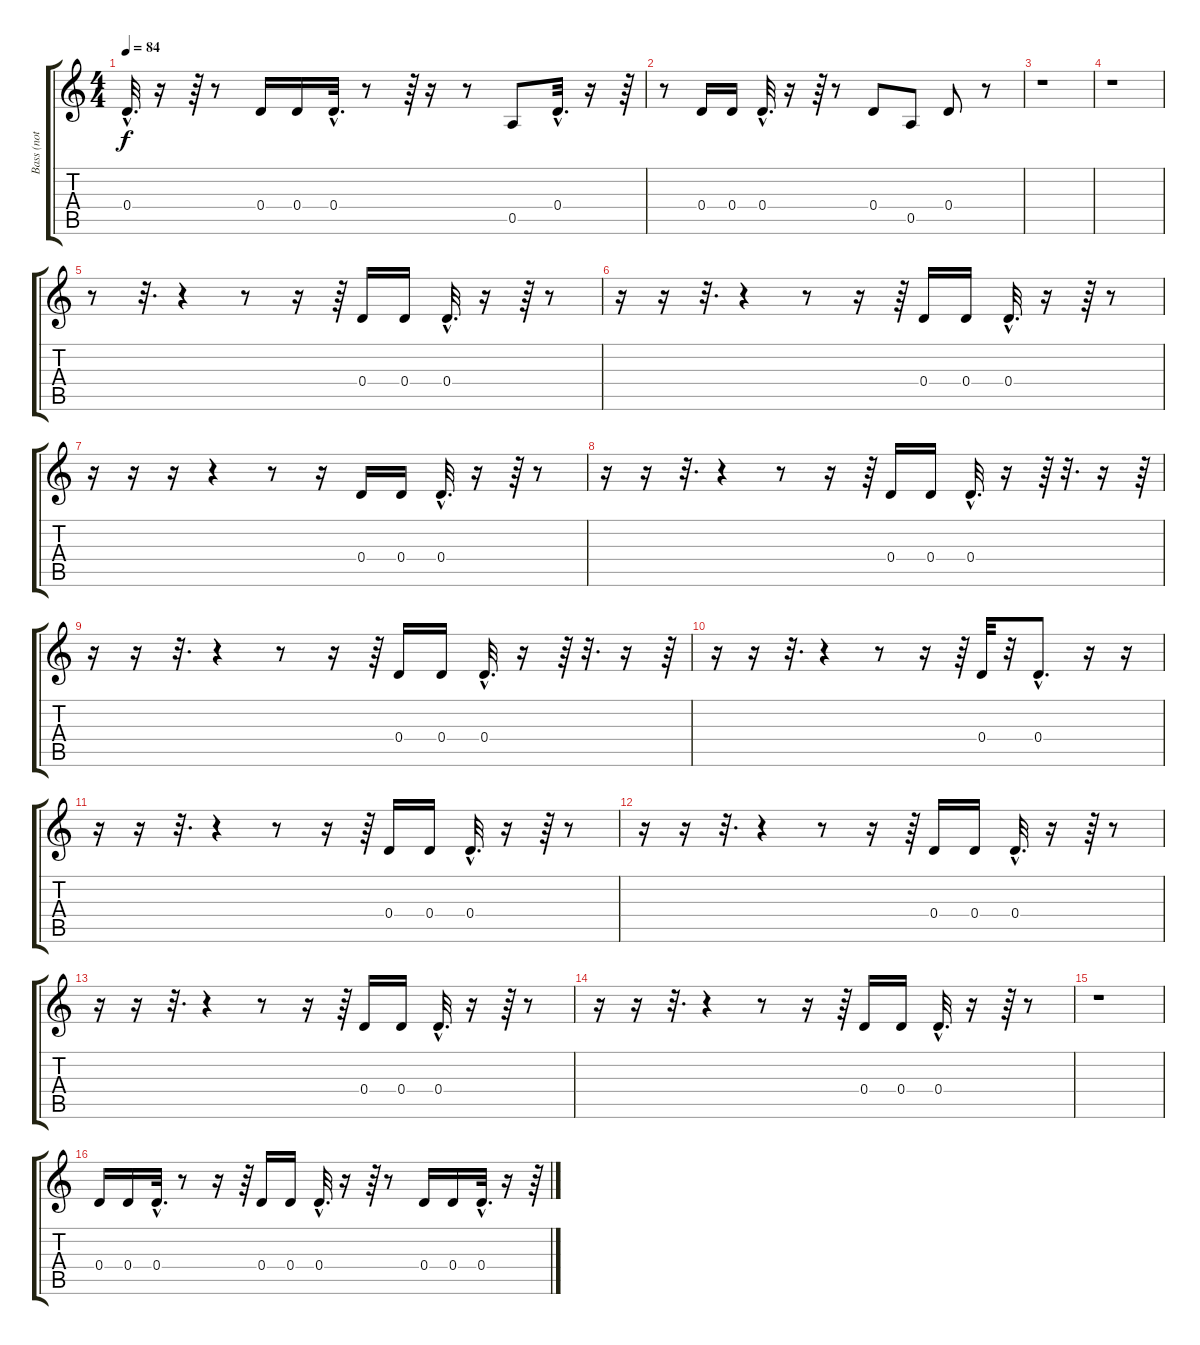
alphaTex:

\track ("Bass (not corrected)" "Bass (not ") {instrument electricbassfinger}
\staff {score tabs}
\tuning (E4 B3 G3 D3 A2 E2) {hide}
\ts (4 4)
\tempo 84
\clef g2
\ks c
0.4{hac}.32{d dy f} r.16 r.64 r.8 0.4.16 0.4.16 0.4{hac}.32{d} r.8 r.64 r.16 r.8 0.5.8 0.4{hac}.32{d} r.16 r.64 |
r.8 0.4.16 0.4.16 0.4{hac}.32{d} r.16 r.64 r.8 0.4.8 0.5.8 0.4.8 r.8 |
r.1 |
r.1 |
r.8 r.32{d} r.4 r.8 r.16 r.64 0.4.16 0.4.16 0.4{hac}.32{d} r.16 r.64 r.8 |
r.16 r.16 r.32{d} r.4 r.8 r.16 r.64 0.4.16 0.4.16 0.4{hac}.32{d} r.16 r.64 r.8 |
r.16 r.16 r.16 r.4 r.8 r.16 0.4.16 0.4.16 0.4{hac}.32{d} r.16 r.64 r.8 |
r.16 r.16 r.32{d} r.4 r.8 r.16 r.64 0.4.16 0.4.16 0.4{hac}.32{d} r.16 r.64 r.32{d} r.16 r.64 |
r.16 r.16 r.32{d} r.4 r.8 r.16 r.64 0.4.16 0.4.16 0.4{hac}.32{d} r.16 r.64 r.32{d} r.16 r.64 |
r.16 r.16 r.32{d} r.4 r.8 r.16 r.64 0.4.32 r.32 0.4{hac}.8{d} r.16 r.16 |
r.16 r.16 r.32{d} r.4 r.8 r.16 r.64 0.4.16 0.4.16 0.4{hac}.32{d} r.16 r.64 r.8 |
r.16 r.16 r.32{d} r.4 r.8 r.16 r.64 0.4.16 0.4.16 0.4{hac}.32{d} r.16 r.64 r.8 |
r.16 r.16 r.32{d} r.4 r.8 r.16 r.64 0.4.16 0.4.16 0.4{hac}.32{d} r.16 r.64 r.8 |
r.16 r.16 r.32{d} r.4 r.8 r.16 r.64 0.4.16 0.4.16 0.4{hac}.32{d} r.16 r.64 r.8 |
r.1 |
0.4.16 0.4.16 0.4{hac}.32{d} r.8 r.16 r.64 0.4.16 0.4.16 0.4{hac}.32{d} r.16 r.64 r.8 0.4.16 0.4.16 0.4{hac}.32{d} r.16 r.64
